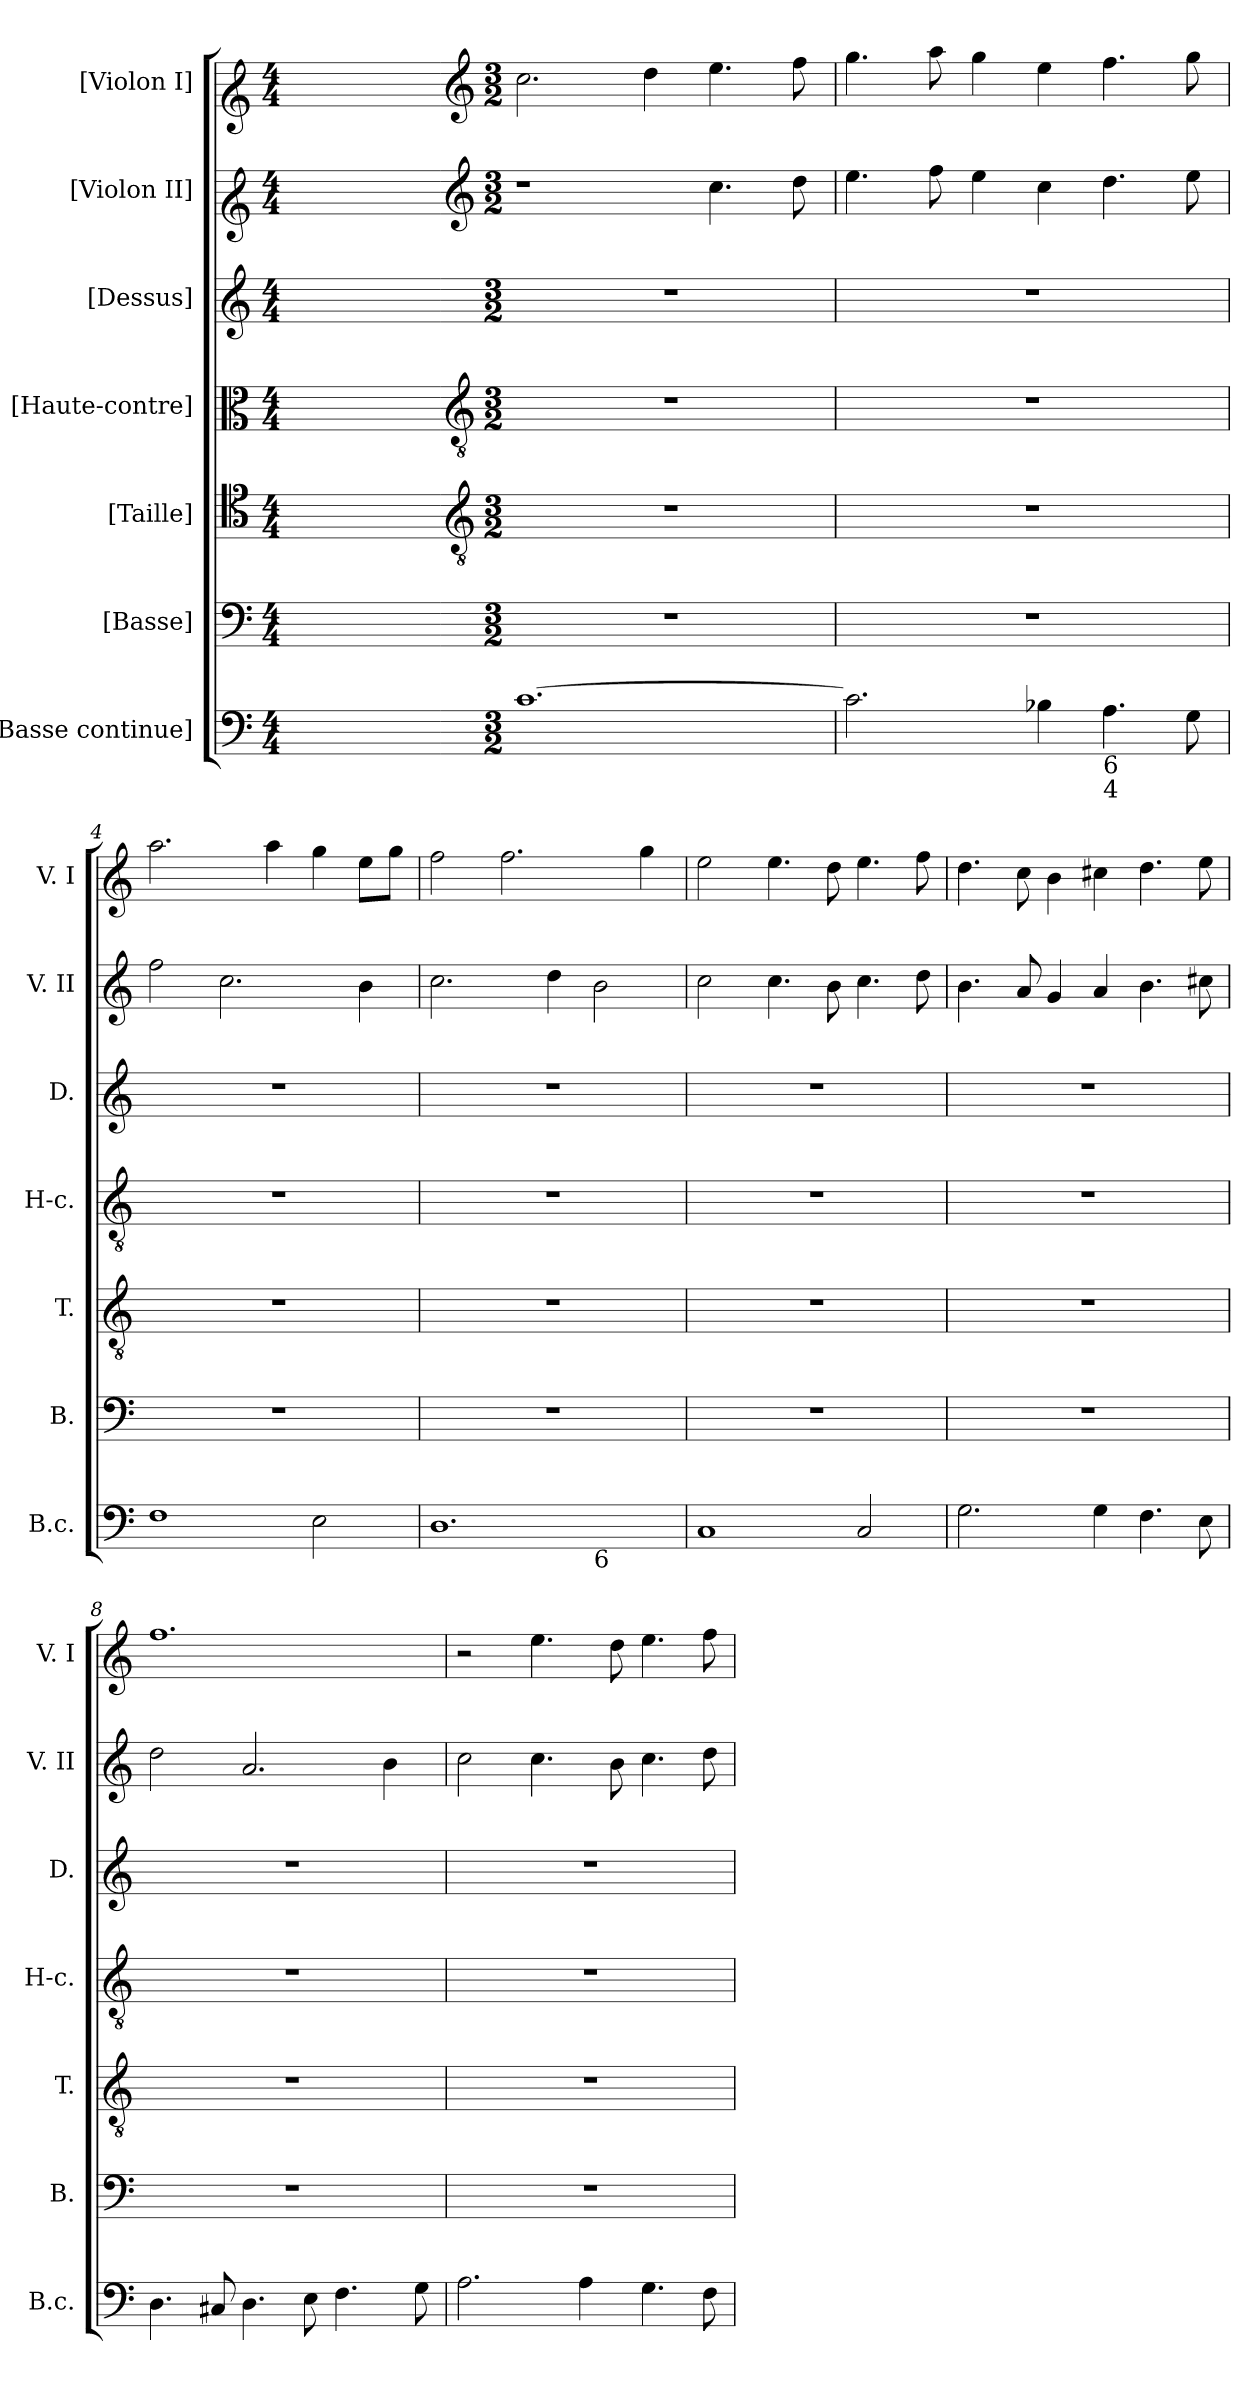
**kern	**kern	**kern	**kern	**kern	**kern	**kern
*part7	*part6	*part5	*part4	*part3	*part2	*part1
*staff7	*staff6	*staff5	*staff4	*staff3	*staff2	*staff1
*I"[Basse continue]	*I"[Basse]	*I"[Taille]	*I"[Haute-contre]	*I"[Dessus]	*I"[Violon II]	*I"[Violon I]
*I'B.c.	*I'B.	*I'T.	*I'H-c.	*I'D.	*I'V. II	*I'V. I
*clefF4	*clefF4	*clefC4	*clefC3	*clefG2	*clefG1	*clefG1
*	*	*ITrd7c12	*ITrd7c12	*	*	*
*k[]	*k[]	*k[]	*k[]	*k[]	*k[]	*k[]
*C:	*C:	*C:	*C:	*C:	*C:	*C:
*M4/4	*M4/4	*M4/4	*M4/4	*M4/4	*M4/4	*M4/4
=1	=1	=1	=1	=1	=1	=1
1ryy	1ryy	1ryy	1ryy	1ryy	1ryy	1ryy
=2-	=2-	=2-	=2-	=2-	=2-	=2-
*	*	*clefGv2	*clefGv2	*	*clefG2	*clefG2
*M3/2	*M3/2	*M3/2	*M3/2	*M3/2	*M3/2	*M3/2
!	!LO:N:vis=1	!LO:N:vis=1	!LO:N:vis=1	!LO:N:vis=1	!	!
[>1.c	1.r	1.r	1.r	1.r	1r	2.cc\
.	.	.	.	.	.	4dd\
.	.	.	.	.	4.cc\	4.ee\
.	.	.	.	.	8dd\	8ff\
=3	=3	=3	=3	=3	=3	=3
!	!LO:N:vis=1	!LO:N:vis=1	!LO:N:vis=1	!LO:N:vis=1	!	!
2.c\]	1.r	1.r	1.r	1.r	4.ee\	4.gg\
.	.	.	.	.	8ff\	8aa\
.	.	.	.	.	4ee\	4gg\
4B-X\	.	.	.	.	4cc\	4ee\
!LO:TX:b:t=6	!	!	!	!	!	!
!LO:TX:b:t=4	!	!	!	!	!	!
4.A\	.	.	.	.	4.dd\	4.ff\
8G\	.	.	.	.	8ee\	8gg\
=4	=4	=4	=4	=4	=4	=4
!	!LO:N:vis=1	!LO:N:vis=1	!LO:N:vis=1	!LO:N:vis=1	!	!
1F	1.r	1.r	1.r	1.r	2ff\	2.aa\
.	.	.	.	.	2.cc\	.
.	.	.	.	.	.	4aa\
2E\	.	.	.	.	.	4gg\
.	.	.	.	.	4b\	8ee\L
.	.	.	.	.	.	8gg\J
=5	=5	=5	=5	=5	=5	=5
!LO:TX:b:t=7	!	!	!	!	!	!
!	!LO:N:vis=1	!LO:N:vis=1	!LO:N:vis=1	!LO:N:vis=1	!	!
*^	*	*	*	*	*	*
1.D	1ryy	1.r	1.r	1.r	1.r	2.cc\	2ff\
.	.	.	.	.	.	.	2.ff\
.	.	.	.	.	.	4dd\	.
!	!LO:TX:b:t=6	!	!	!	!	!	!
.	2ryy	.	.	.	.	2b\	.
.	.	.	.	.	.	.	4gg\
!!LO:LB:g=z
=6	=6	=6	=6	=6	=6	=6	=6
!	!	!LO:N:vis=1	!LO:N:vis=1	!LO:N:vis=1	!LO:N:vis=1	!	!
*v	*v	*	*	*	*	*	*
1C	1.r	1.r	1.r	1.r	2cc\	2ee\
.	.	.	.	.	4.cc\	4.ee\
.	.	.	.	.	8b\	8dd\
2C/	.	.	.	.	4.cc\	4.ee\
.	.	.	.	.	8dd\	8ff\
=7	=7	=7	=7	=7	=7	=7
!	!LO:N:vis=1	!LO:N:vis=1	!LO:N:vis=1	!LO:N:vis=1	!	!
2.G\	1.r	1.r	1.r	1.r	4.b\	4.dd\
.	.	.	.	.	8a/	8cc\
.	.	.	.	.	4g/	4b\
4G\	.	.	.	.	4a/	4cc#X\
4.F\	.	.	.	.	4.b\	4.dd\
8E\	.	.	.	.	8cc#X\	8ee\
=8	=8	=8	=8	=8	=8	=8
!	!LO:N:vis=1	!LO:N:vis=1	!LO:N:vis=1	!LO:N:vis=1	!	!
4.D\	1.r	1.r	1.r	1.r	2dd\	1.ff
8C#X/	.	.	.	.	.	.
4.D\	.	.	.	.	2.a/	.
8E\	.	.	.	.	.	.
4.F\	.	.	.	.	.	.
.	.	.	.	.	4b\	.
8G\	.	.	.	.	.	.
=9	=9	=9	=9	=9	=9	=9
!	!LO:N:vis=1	!LO:N:vis=1	!LO:N:vis=1	!LO:N:vis=1	!	!
2.A\	1.r	1.r	1.r	1.r	2cc\	2r
.	.	.	.	.	4.cc\	4.ee\
4A\	.	.	.	.	.	.
.	.	.	.	.	8b\	8dd\
4.G\	.	.	.	.	4.cc\	4.ee\
8F\	.	.	.	.	8dd\	8ff\
=	=	=	=	=	=	=
*-	*-	*-	*-	*-	*-	*-
